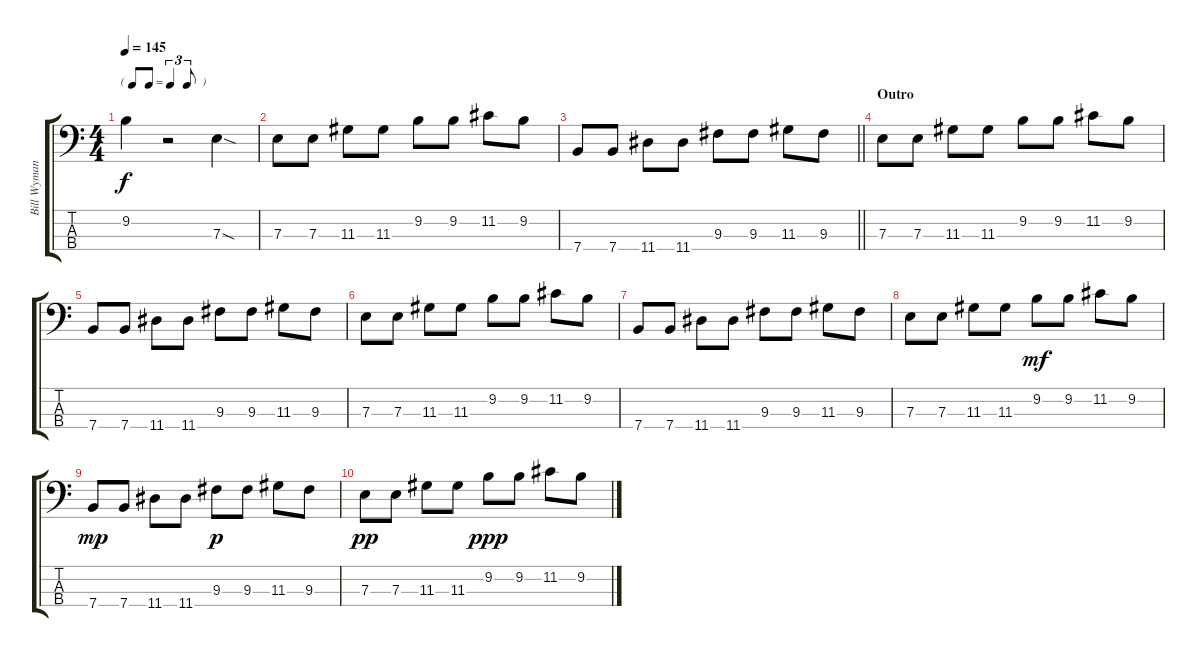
\track ("Bill Wyman" "Bill Wyman") {instrument electricbassfinger}
\staff {score tabs}
\tuning (G2 D2 A1 E1) {hide}
\ts (4 4)
\tf triplet8th
\tempo 145
\clef f4
\ks c
9.2.4{dy f} r.2 7.3{sod}.4 |
7.3.8 7.3.8 11.3.8 11.3.8 9.2.8 9.2.8 11.2.8 9.2.8 |
\barLineRight lightlight
7.4.8 7.4.8 11.4.8 11.4.8 9.3.8 9.3.8 11.3.8 9.3.8 |
\section ("" "Outro")
7.3.8 7.3.8 11.3.8 11.3.8 9.2.8 9.2.8 11.2.8 9.2.8 |
7.4.8 7.4.8 11.4.8 11.4.8 9.3.8 9.3.8 11.3.8 9.3.8 |
7.3.8 7.3.8 11.3.8 11.3.8 9.2.8 9.2.8 11.2.8 9.2.8 |
7.4.8 7.4.8 11.4.8 11.4.8 9.3.8 9.3.8 11.3.8 9.3.8 |
7.3.8 7.3.8 11.3.8 11.3.8 9.2.8{dy mf} 9.2.8 11.2.8 9.2.8 |
7.4.8{dy mp} 7.4.8 11.4.8 11.4.8 9.3.8{dy p} 9.3.8 11.3.8 9.3.8 |
7.3.8{dy pp} 7.3.8 11.3.8 11.3.8 9.2.8{dy ppp} 9.2.8 11.2.8 9.2.8
